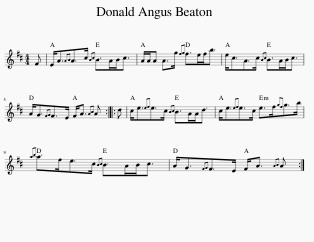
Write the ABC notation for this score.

X:1
L:1/8
M:4/4
I:linebreak $
K:D
V:1 treble
V:1
 F | E<A{AB}A>c{Bc} B>AB<c | A/A/A A>g{fg} f>ef<b | e<cA>c{Bc} B>AB<c |$ A<G{FG}F>E F<A{AB} A :: %5
 d | c<e{ef}e>c{Bc} B>AA<d | c<e{ef}e>c e>f{gf}g>b |${ab} a>fe>c{Bc} B>AB<c | A<G{FG}F>E F<A{AB} A :| %10
